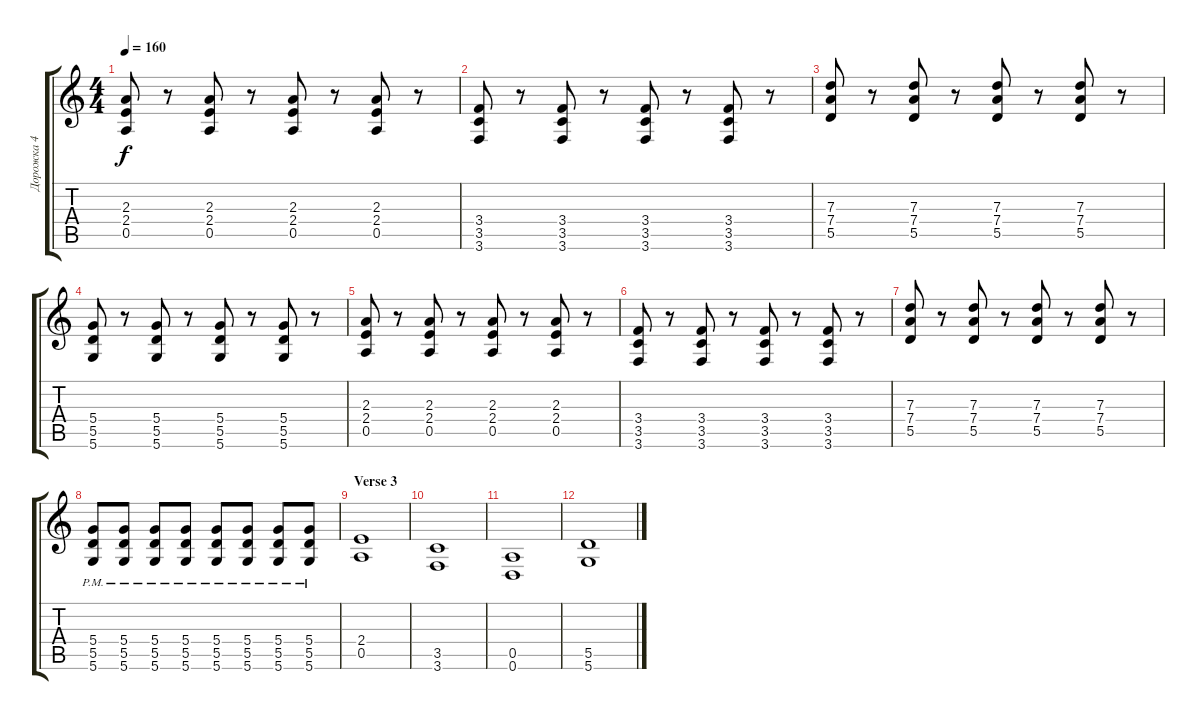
\track ("Дорожка 4" "Дорожка 4") {instrument overdrivenguitar}
\staff {score tabs}
\tuning (E4 B3 G3 D3 A2 D2) {hide}
\ts (4 4)
\tempo 160
\clef g2
\ks c
(2.3 2.4 0.5).8{dy f} r.8 (2.3 2.4 0.5).8 r.8 (2.3 2.4 0.5).8 r.8 (2.3 2.4 0.5).8 r.8 |
(3.4 3.5 3.6).8 r.8 (3.4 3.5 3.6).8 r.8 (3.4 3.5 3.6).8 r.8 (3.4 3.5 3.6).8 r.8 |
(7.3 7.4 5.5).8 r.8 (7.3 7.4 5.5).8 r.8 (7.3 7.4 5.5).8 r.8 (7.3 7.4 5.5).8 r.8 |
(5.4 5.5 5.6).8 r.8 (5.4 5.5 5.6).8 r.8 (5.4 5.5 5.6).8 r.8 (5.4 5.5 5.6).8 r.8 |
(2.3 2.4 0.5).8 r.8 (2.3 2.4 0.5).8 r.8 (2.3 2.4 0.5).8 r.8 (2.3 2.4 0.5).8 r.8 |
(3.4 3.5 3.6).8 r.8 (3.4 3.5 3.6).8 r.8 (3.4 3.5 3.6).8 r.8 (3.4 3.5 3.6).8 r.8 |
(7.3 7.4 5.5).8 r.8 (7.3 7.4 5.5).8 r.8 (7.3 7.4 5.5).8 r.8 (7.3 7.4 5.5).8 r.8 |
(5.4{pm} 5.5{pm} 5.6{pm}).8 (5.4{pm} 5.5{pm} 5.6{pm}).8 (5.4{pm} 5.5{pm} 5.6{pm}).8 (5.4{pm} 5.5{pm} 5.6{pm}).8 (5.4{pm} 5.5{pm} 5.6{pm}).8 (5.4{pm} 5.5{pm} 5.6{pm}).8 (5.4{pm} 5.5{pm} 5.6{pm}).8 (5.4{pm} 5.5{pm} 5.6{pm}).8 |
\section ("" "Verse 3")
(2.4 0.5).1 |
(3.5 3.6).1 |
(0.5 0.6).1 |
(5.5 5.6).1
